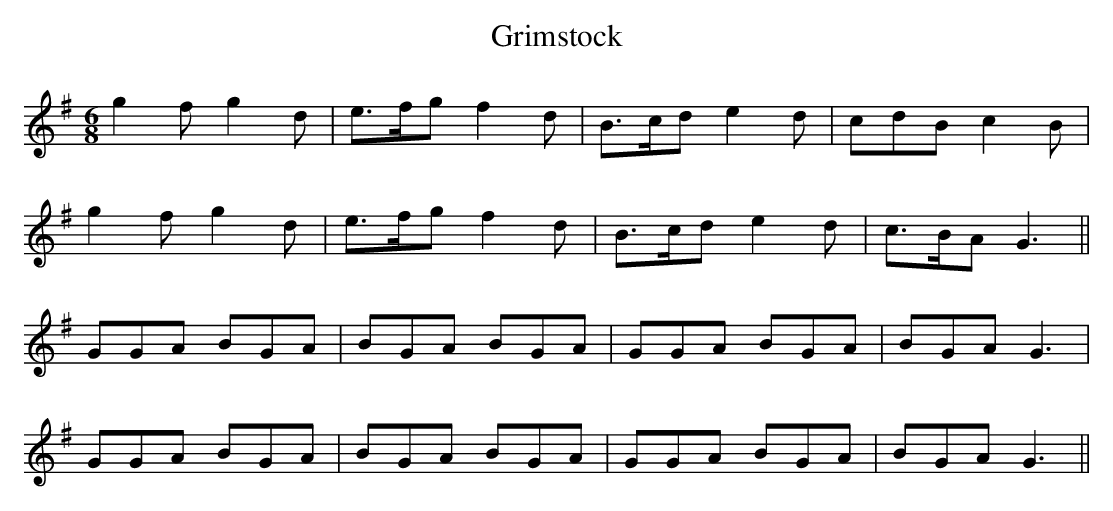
X:1
T:Grimstock
M:6/8
L:1/8
K:G
g2f g2d|e>fg f2d|B>cd e2d|cdB c2B|
g2f g2d|e>fg f2d|B>cd e2d|c>BA G3||
GGA BGA|BGA BGA|GGA BGA|BGA G3|
GGA BGA|BGA BGA|GGA BGA|BGA G3||
